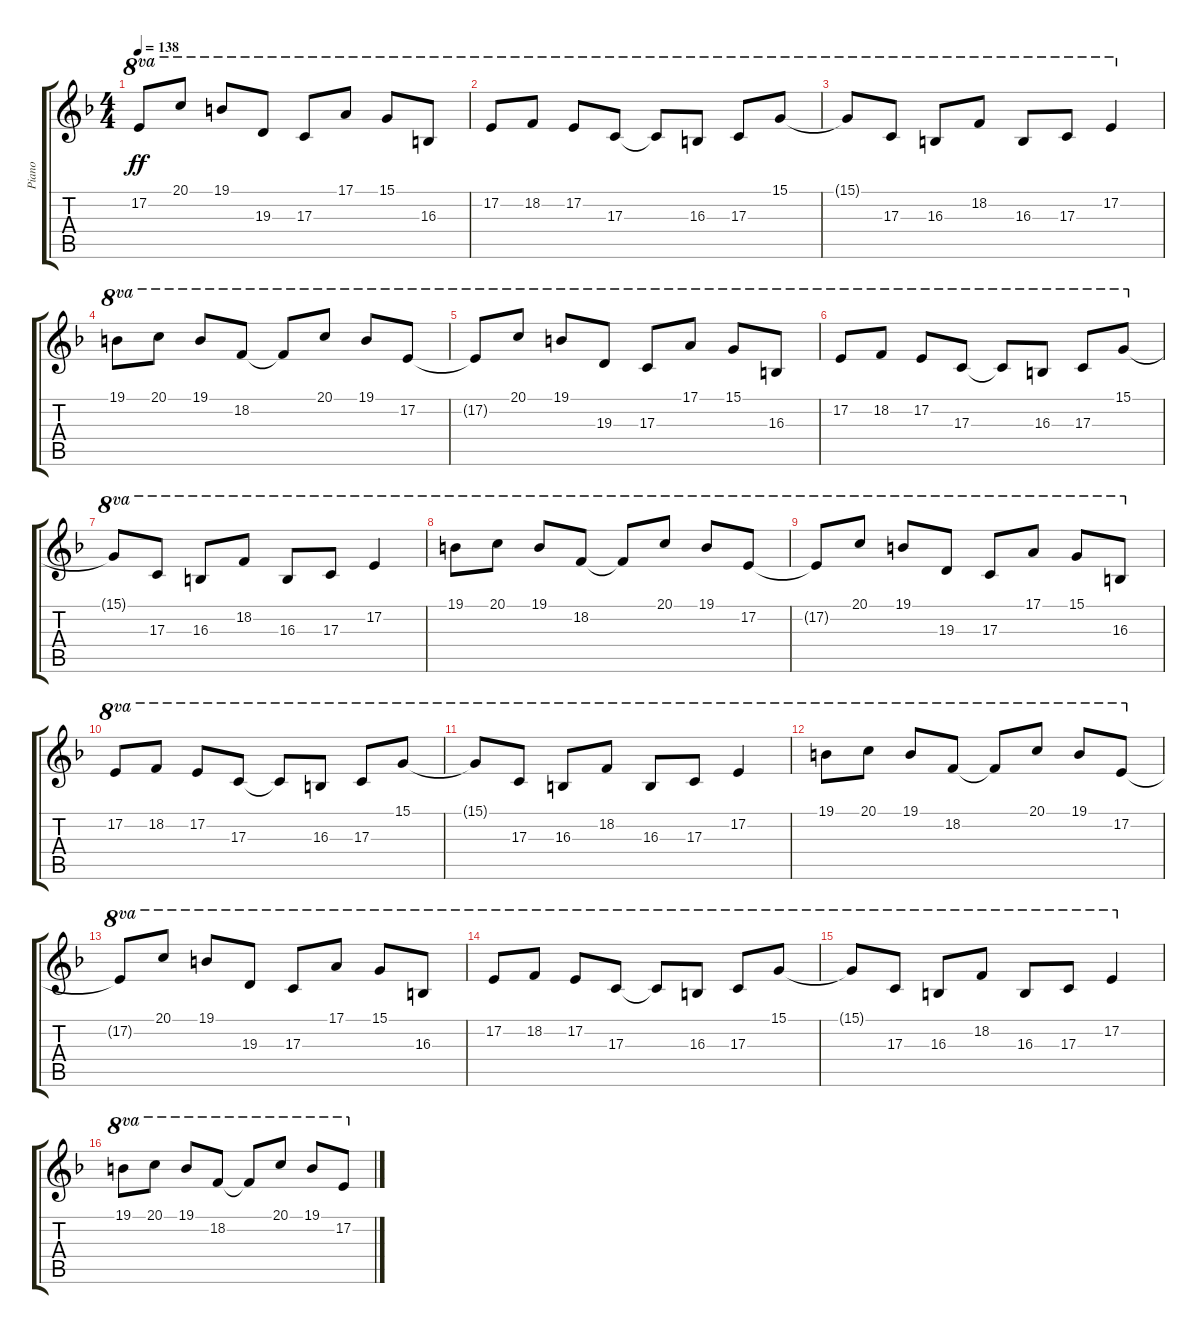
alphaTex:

\track ("Piano" "Piano") {instrument acousticgrandpiano}
\staff {score tabs}
\tuning (E4 B3 G3 D3 A2 E2) {hide}
\ts (4 4)
\tempo 138
\clef g2
\ks f
17.2{t}.8{ot 8va dy ff} 20.1.8{ot 8va} 19.1.8{ot 8va} 19.3.8{ot 8va} 17.3.8{ot 8va} 17.1.8{ot 8va} 15.1.8{ot 8va} 16.3.8{ot 8va} |
17.2.8{ot 8va} 18.2.8{ot 8va} 17.2.8{ot 8va} 17.3.8{ot 8va} 17.3{t}.8{ot 8va} 16.3.8{ot 8va} 17.3.8{ot 8va} 15.1.8{ot 8va} |
15.1{t}.8{ot 8va} 17.3.8{ot 8va} 16.3.8{ot 8va} 18.2.8{ot 8va} 16.3.8{ot 8va} 17.3.8{ot 8va} 17.2.4{ot 8va} |
19.1.8{ot 8va} 20.1.8{ot 8va} 19.1.8{ot 8va} 18.2.8{ot 8va} 18.2{t}.8{ot 8va} 20.1.8{ot 8va} 19.1.8{ot 8va} 17.2.8{ot 8va} |
17.2{t}.8{ot 8va} 20.1.8{ot 8va} 19.1.8{ot 8va} 19.3.8{ot 8va} 17.3.8{ot 8va} 17.1.8{ot 8va} 15.1.8{ot 8va} 16.3.8{ot 8va} |
17.2.8{ot 8va} 18.2.8{ot 8va} 17.2.8{ot 8va} 17.3.8{ot 8va} 17.3{t}.8{ot 8va} 16.3.8{ot 8va} 17.3.8{ot 8va} 15.1.8{ot 8va} |
15.1{t}.8{ot 8va} 17.3.8{ot 8va} 16.3.8{ot 8va} 18.2.8{ot 8va} 16.3.8{ot 8va} 17.3.8{ot 8va} 17.2.4{ot 8va} |
19.1.8{ot 8va} 20.1.8{ot 8va} 19.1.8{ot 8va} 18.2.8{ot 8va} 18.2{t}.8{ot 8va} 20.1.8{ot 8va} 19.1.8{ot 8va} 17.2.8{ot 8va} |
17.2{t}.8{ot 8va} 20.1.8{ot 8va} 19.1.8{ot 8va} 19.3.8{ot 8va} 17.3.8{ot 8va} 17.1.8{ot 8va} 15.1.8{ot 8va} 16.3.8{ot 8va} |
17.2.8{ot 8va} 18.2.8{ot 8va} 17.2.8{ot 8va} 17.3.8{ot 8va} 17.3{t}.8{ot 8va} 16.3.8{ot 8va} 17.3.8{ot 8va} 15.1.8{ot 8va} |
15.1{t}.8{ot 8va} 17.3.8{ot 8va} 16.3.8{ot 8va} 18.2.8{ot 8va} 16.3.8{ot 8va} 17.3.8{ot 8va} 17.2.4{ot 8va} |
19.1.8{ot 8va} 20.1.8{ot 8va} 19.1.8{ot 8va} 18.2.8{ot 8va} 18.2{t}.8{ot 8va} 20.1.8{ot 8va} 19.1.8{ot 8va} 17.2.8{ot 8va} |
17.2{t}.8{ot 8va} 20.1.8{ot 8va} 19.1.8{ot 8va} 19.3.8{ot 8va} 17.3.8{ot 8va} 17.1.8{ot 8va} 15.1.8{ot 8va} 16.3.8{ot 8va} |
17.2.8{ot 8va} 18.2.8{ot 8va} 17.2.8{ot 8va} 17.3.8{ot 8va} 17.3{t}.8{ot 8va} 16.3.8{ot 8va} 17.3.8{ot 8va} 15.1.8{ot 8va} |
15.1{t}.8{ot 8va} 17.3.8{ot 8va} 16.3.8{ot 8va} 18.2.8{ot 8va} 16.3.8{ot 8va} 17.3.8{ot 8va} 17.2.4{ot 8va} |
19.1.8{ot 8va} 20.1.8{ot 8va} 19.1.8{ot 8va} 18.2.8{ot 8va} 18.2{t}.8{ot 8va} 20.1.8{ot 8va} 19.1.8{ot 8va} 17.2.8{ot 8va}
